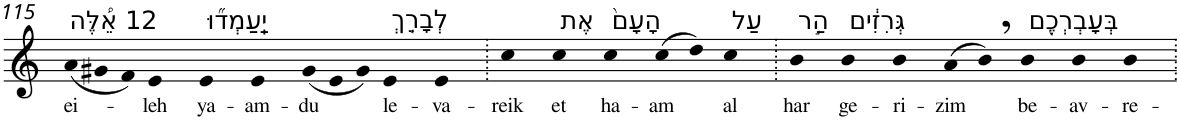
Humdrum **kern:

**kern	**text
*part1	*part1
*staff1	*staff1
*I"Piano	*
*I'Pno	*
!!LO:PB:g=z
*clefG2	*
*k[]	*
=115	=115
!LO:TX:a:t=12 אֵ֠לֶּה	!
!	!LO:LY:b
(12a	ei-
12g#X	.
12f)	.
!	!LO:LY:b
4e	-leh
!LO:TX:a:t=יַֽעַמְד֞וּ	!
!	!LO:LY:b
4e	ya-
!	!LO:LY:b
4e	-am-
!	!LO:LY:b
(12g#	-du
12e	.
12g#)	.
!LO:TX:a:t=לְבָרֵ֤ךְ	!
!	!LO:LY:b
4e	le-
!	!LO:LY:b
4e	-va-
=116.	=116.
!	!LO:LY:b
4cc	-reik
!LO:TX:a:t=אֶת	!
!	!LO:LY:b
4cc	et
!LO:TX:a:t=הָעָם֙	!
!	!LO:LY:b
4cc	ha-
!	!LO:LY:b
(8cc	-am
8dd)	.
!LO:TX:a:t=עַל	!
!	!LO:LY:b
4cc	al
=117.	=117.
!LO:TX:a:t=הַ֣ר	!
!	!LO:LY:b
4b	har
!LO:TX:a:t=גְּרִזִ֔ים	!
!	!LO:LY:b
4b	ge-
!	!LO:LY:b
4b	-ri-
!	!LO:LY:b
(8a	-zim
8b,)	.
!LO:TX:a:t=בְּעָבְרְכֶ֖ם	!
!	!LO:LY:b
4b	be-
!	!LO:LY:b
4b	-av-
!	!LO:LY:b
4b	-re-
=.	=.
*-	*-
